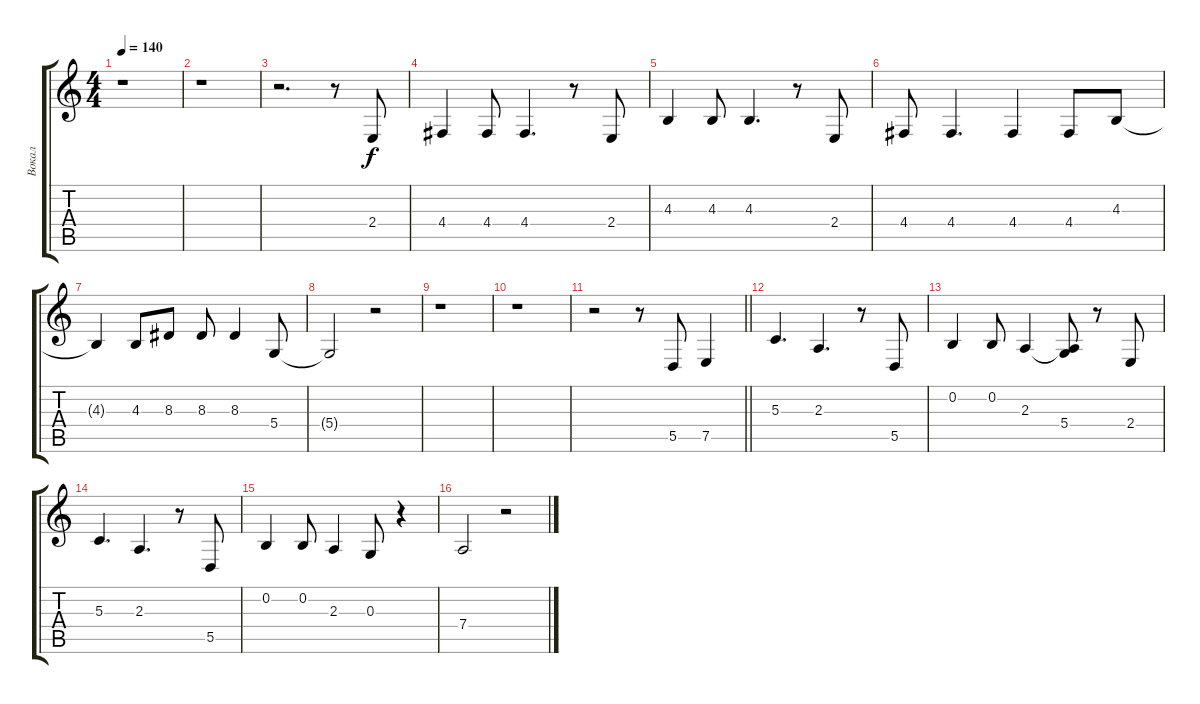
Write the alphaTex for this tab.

\track ("Вокал" "Вокал") {instrument drawbarorgan}
\staff {score tabs}
\tuning (E4 B3 G3 D3 A2 E2) {hide}
\ts (4 4)
\tempo 140
\clef g2
\ks c
r.1{dy f} |
r.1 |
r.2{d} r.8 2.4.8 |
4.4.4 4.4.8 4.4.4{d} r.8 2.4.8 |
4.3.4 4.3.8 4.3.4{d} r.8 2.4.8 |
4.4.8 4.4.4{d} 4.4.4 4.4.8 4.3.8 |
4.3{t}.4 4.3.8 8.3.8 8.3.8 8.3.4 5.4.8 |
5.4{t}.2 r.2 |
r.1 |
r.1 |
\barLineRight lightlight
r.2 r.8 5.5.8 7.5.4 |
5.3.4{d} 2.3.4{d} r.8 5.5.8 |
0.2.4 0.2.8 2.3.4 (2.3{t} 5.4).8 r.8 2.4.8 |
5.3.4{d} 2.3.4{d} r.8 5.5.8 |
0.2.4 0.2.8 2.3.4 0.3.8 r.4 |
7.4.2 r.2
